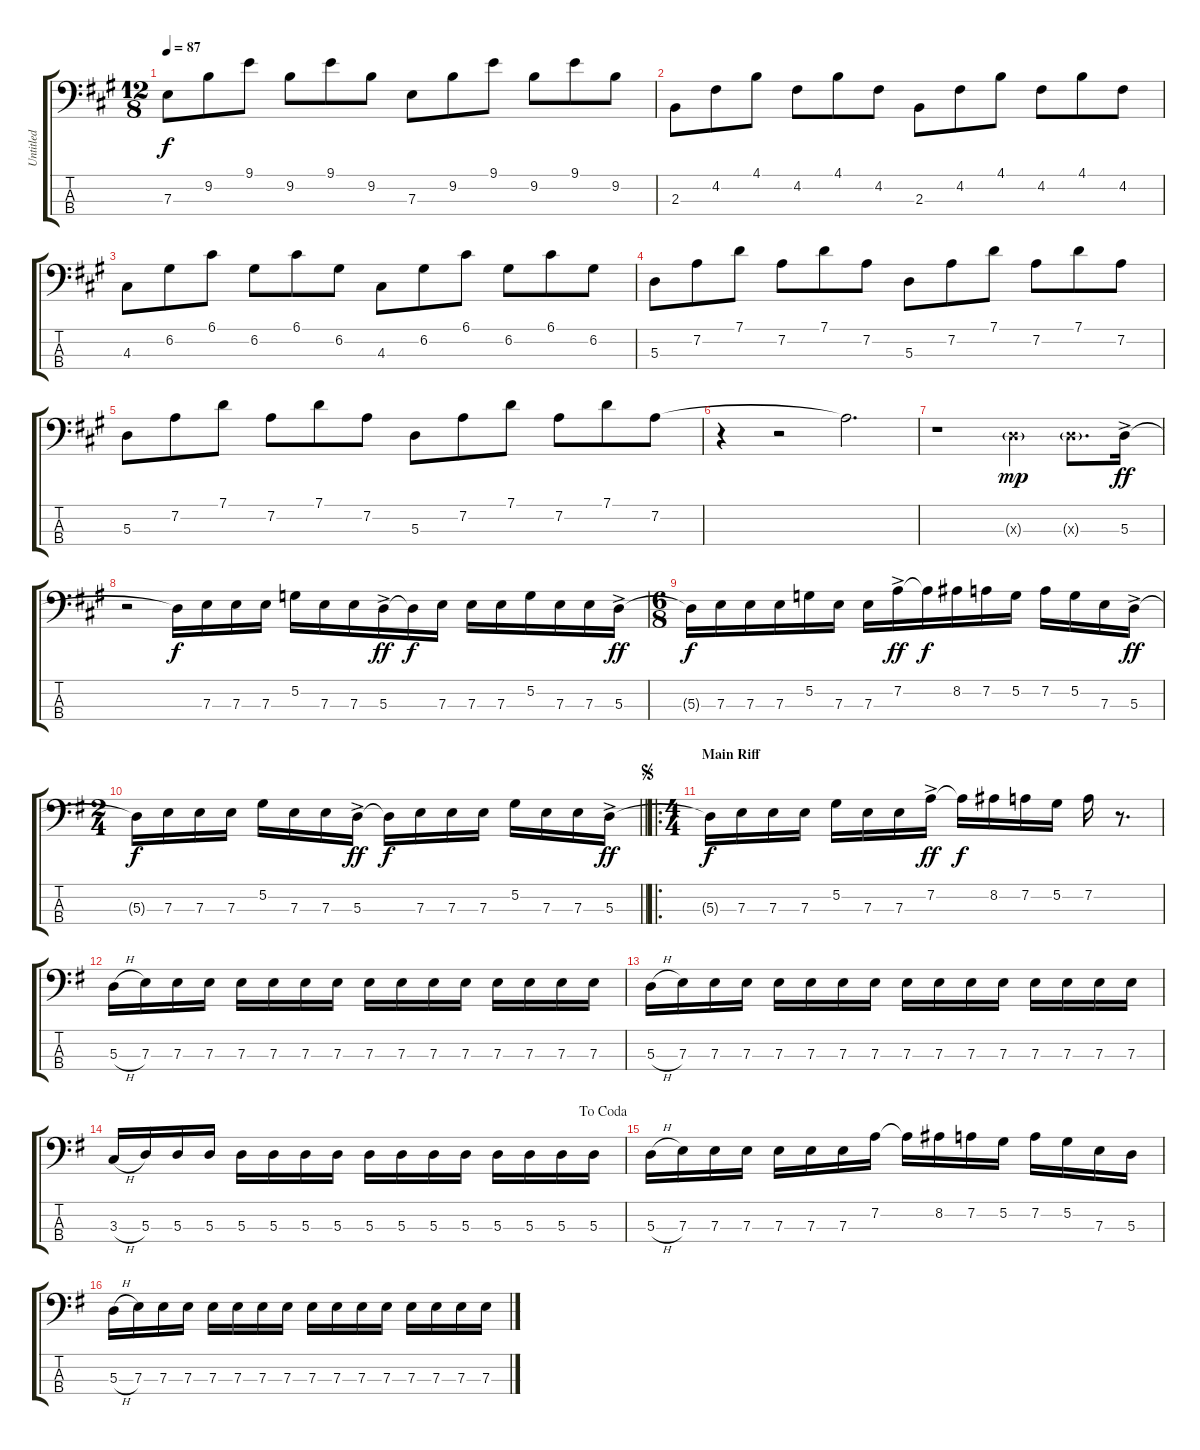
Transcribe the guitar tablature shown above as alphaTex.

\track ("Untitled" "Untitled") {instrument electricbassfinger}
\staff {score tabs}
\tuning (G2 D2 A1 E1) {hide}
\ts (12 8)
\tempo 87
\clef f4
\ks a
7.3.8{dy f instrument electricbassfinger} 9.2.8 9.1.8 9.2.8 9.1.8 9.2.8 7.3.8 9.2.8 9.1.8 9.2.8 9.1.8 9.2.8 |
2.3.8 4.2.8 4.1.8 4.2.8 4.1.8 4.2.8 2.3.8 4.2.8 4.1.8 4.2.8 4.1.8 4.2.8 |
4.3.8 6.2.8 6.1.8 6.2.8 6.1.8 6.2.8 4.3.8 6.2.8 6.1.8 6.2.8 6.1.8 6.2.8 |
5.3.8 7.2.8 7.1.8 7.2.8 7.1.8 7.2.8 5.3.8 7.2.8 7.1.8 7.2.8 7.1.8 7.2.8 |
5.3.8 7.2.8 7.1.8 7.2.8 7.1.8 7.2.8 5.3.8 7.2.8 7.1.8 7.2.8 7.1.8 7.2.8 |
r.4 r.2 7.2{t}.2{d} |
r.1 5.3{g x}.4{dy mp} 5.3{g x}.8{d} 5.3{ac}.16{dy ff} |
r.2 5.3{t}.16{dy f} 7.3.16 7.3.16 7.3.16 5.2.16 7.3.16 7.3.16 5.3{ac}.16{dy ff} 5.3{t}.16{dy f} 7.3.16 7.3.16 7.3.16 5.2.16 7.3.16 7.3.16 5.3{ac}.16{dy ff} |
\ts (6 8)
5.3{t}.16{dy f} 7.3.16 7.3.16 7.3.16 5.2.16 7.3.16 7.3.16 7.2{ac}.16{dy ff} 7.2{t}.16{dy f} 8.2.16 7.2.16 5.2.16 7.2.16 5.2.16 7.3.16 5.3{ac}.16{dy ff} |
\ts (2 4)
\barLineRight lightlight
\ks g
5.3{t}.16{dy f} 7.3.16 7.3.16 7.3.16 5.2.16 7.3.16 7.3.16 5.3{ac}.16{dy ff} 5.3{t}.16{dy f} 7.3.16 7.3.16 7.3.16 5.2.16 7.3.16 7.3.16 5.3{ac}.16{dy ff} |
\ro
\ts (4 4)
\section ("" "Main Riff")
\jump segno
5.3{t}.16{dy f} 7.3.16 7.3.16 7.3.16 5.2.16 7.3.16 7.3.16 7.2{ac}.16{dy ff} 7.2{t}.16{dy f} 8.2.16 7.2.16 5.2.16 7.2.16 r.8{d} |
5.3{h}.16 7.3.16 7.3.16 7.3.16 7.3.16 7.3.16 7.3.16 7.3.16 7.3.16 7.3.16 7.3.16 7.3.16 7.3.16 7.3.16 7.3.16 7.3.16 |
5.3{h}.16 7.3.16 7.3.16 7.3.16 7.3.16 7.3.16 7.3.16 7.3.16 7.3.16 7.3.16 7.3.16 7.3.16 7.3.16 7.3.16 7.3.16 7.3.16 |
\jump dacoda
3.3{h}.16 5.3.16 5.3.16 5.3.16 5.3.16 5.3.16 5.3.16 5.3.16 5.3.16 5.3.16 5.3.16 5.3.16 5.3.16 5.3.16 5.3.16 5.3.16 |
5.3{h}.16 7.3.16 7.3.16 7.3.16 7.3.16 7.3.16 7.3.16 7.2.16 7.2{t}.16 8.2.16 7.2.16 5.2.16 7.2.16 5.2.16 7.3.16 5.3.16 |
5.3{h}.16 7.3.16 7.3.16 7.3.16 7.3.16 7.3.16 7.3.16 7.3.16 7.3.16 7.3.16 7.3.16 7.3.16 7.3.16 7.3.16 7.3.16 7.3.16
